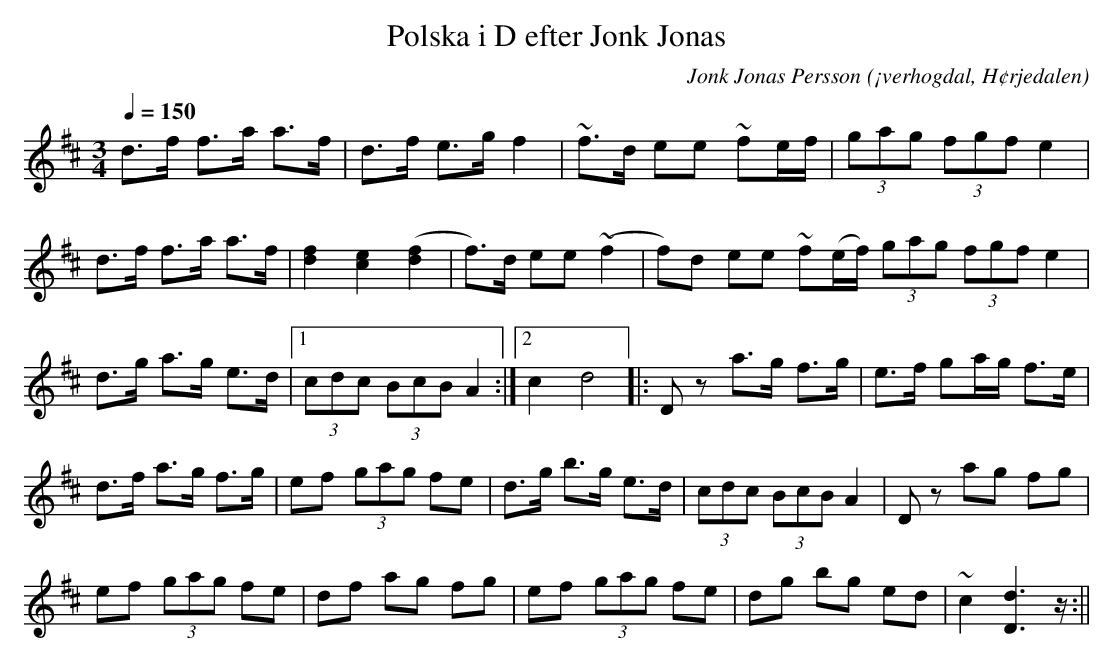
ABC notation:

X:1
T:Polska i D efter Jonk Jonas
O:¡verhogdal, H¢rjedalen
Q:1/4=150
M:3/4
C:Jonk Jonas Persson
K:D
d>f f>a a>f | d>f e>g f2 | ~f>d ee ~fe/2f/2 | (3gag (3fgf e2 |
d>f f>a a>f | [f2d2] [e2c2] ([f2d2] | f)>d ee ~(f2 | f)d ee ~f(e/2f/2) (3gag (3fgf e2 |
d>g a>g e>d |1 (3cdc (3BcB A2 :|2 c2 d4 ||: D z a>g f>g | e>f ga/2g/2 f>e |
d>f a>g f>g | ef (3gag fe | d>g b>g e>d | (3cdc (3BcB A2 | D z ag fg |
ef (3gag fe | df ag fg | ef (3gag fe | dg bg ed | ~c2 [d2D2]>z :||
